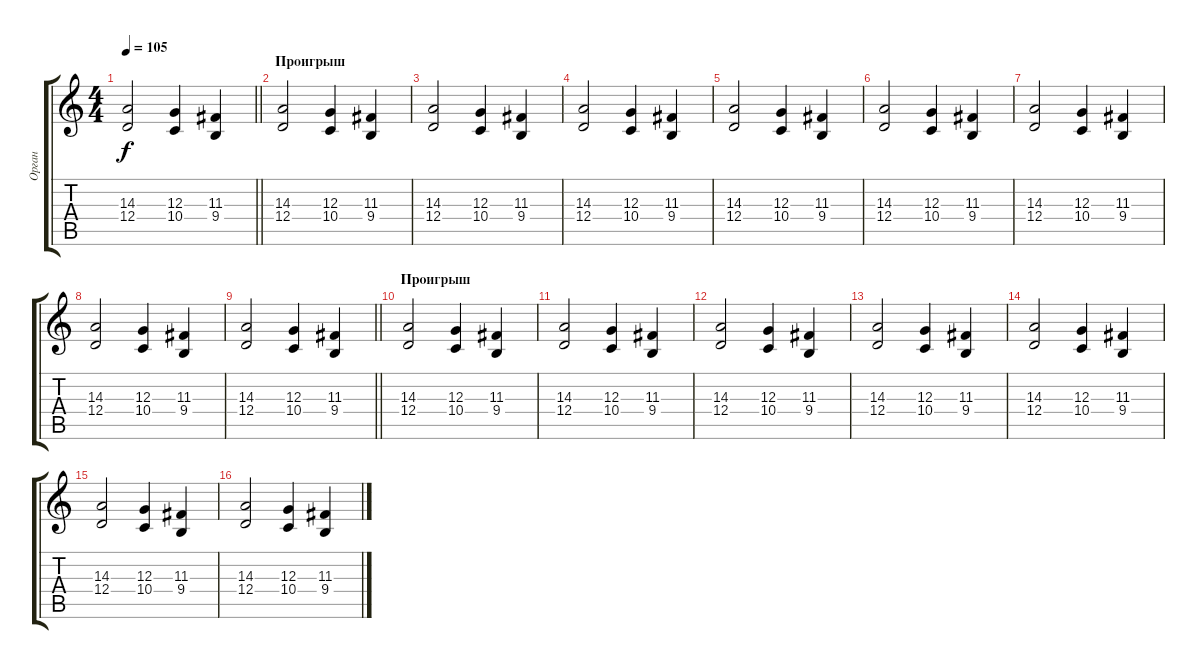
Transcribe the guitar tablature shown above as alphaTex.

\track ("Орган" "Орган") {instrument reedorgan}
\staff {score tabs}
\tuning (E4 B3 G3 D3 A2 E2) {hide}
\ts (4 4)
\tempo 105
\clef g2
\barLineRight lightlight
\ks c
(14.3 12.4).2{dy f volume 9} (12.3 10.4).4 (11.3 9.4).4 |
\section ("" "Проигрыш")
(14.3 12.4).2{volume 8} (12.3 10.4).4 (11.3 9.4).4 |
(14.3 12.4).2{volume 7} (12.3 10.4).4 (11.3 9.4).4 |
(14.3 12.4).2{volume 6} (12.3 10.4).4 (11.3 9.4).4 |
(14.3 12.4).2{volume 5} (12.3 10.4).4 (11.3 9.4).4 |
(14.3 12.4).2{volume 4} (12.3 10.4).4 (11.3 9.4).4 |
(14.3 12.4).2{volume 2} (12.3 10.4).4 (11.3 9.4).4 |
(14.3 12.4).2{volume 0} (12.3 10.4).4 (11.3 9.4).4 |
\barLineRight lightlight
(14.3 12.4).2 (12.3 10.4).4 (11.3 9.4).4 |
\section ("" "Проигрыш")
(14.3 12.4).2 (12.3 10.4).4 (11.3 9.4).4 |
(14.3 12.4).2 (12.3 10.4).4 (11.3 9.4).4 |
(14.3 12.4).2 (12.3 10.4).4 (11.3 9.4).4 |
(14.3 12.4).2 (12.3 10.4).4 (11.3 9.4).4 |
(14.3 12.4).2 (12.3 10.4).4 (11.3 9.4).4 |
(14.3 12.4).2 (12.3 10.4).4 (11.3 9.4).4 |
(14.3 12.4).2 (12.3 10.4).4 (11.3 9.4).4
